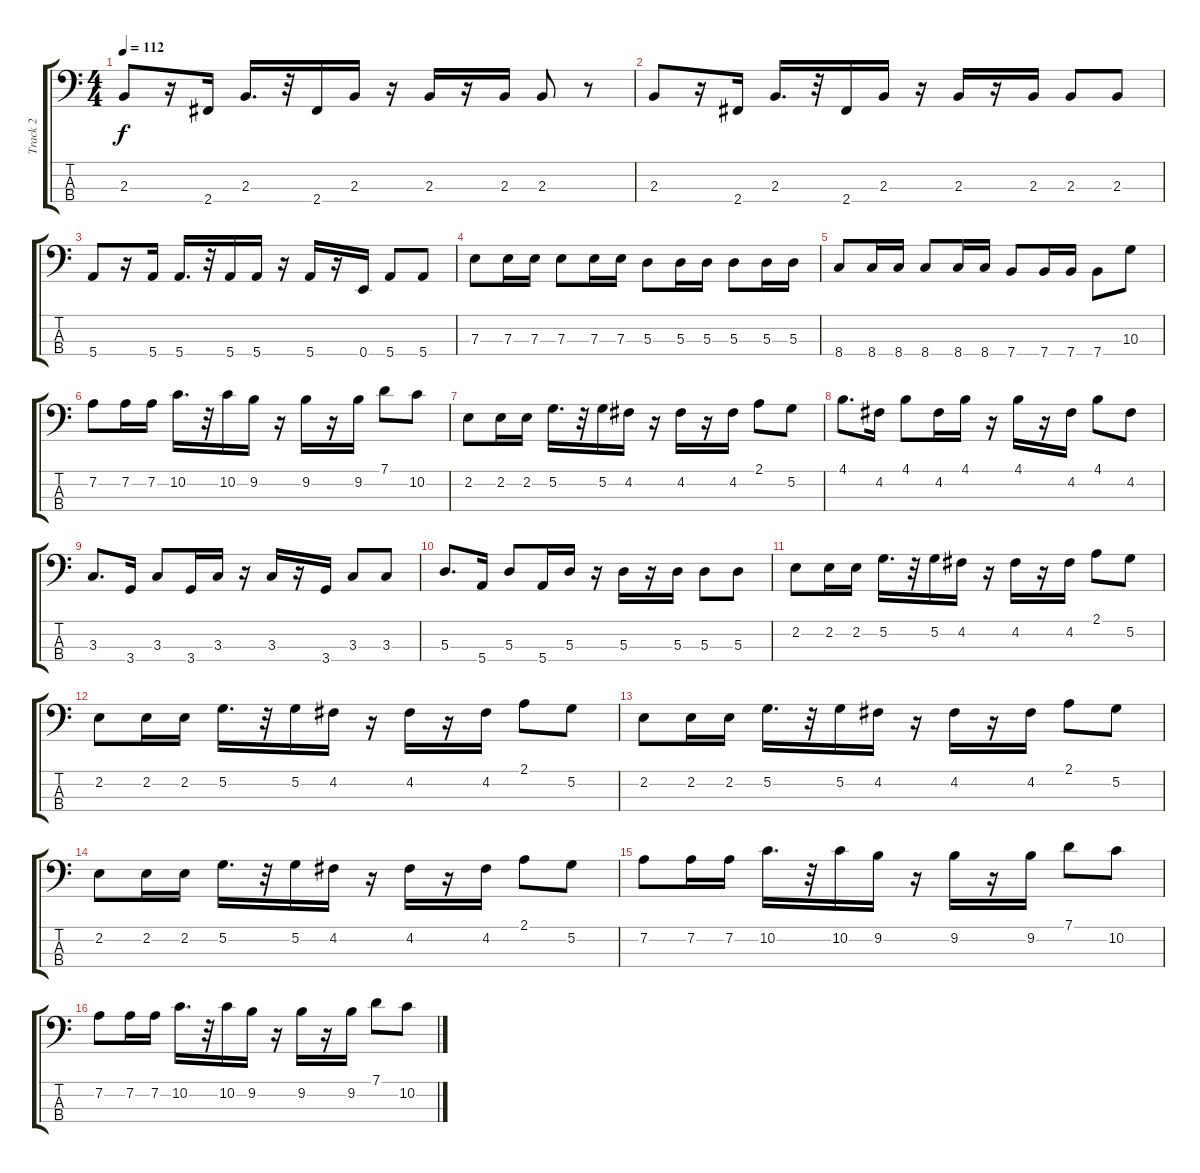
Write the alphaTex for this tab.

\track ("Track 2" "Track 2") {instrument electricbasspick}
\staff {score tabs}
\tuning (G2 D2 A1 E1) {hide}
\ts (4 4)
\tempo 112
\clef f4
\ks c
2.3.8{dy f} r.16 2.4.16 2.3.16{d} r.32 2.4.16 2.3.16 r.16 2.3.16 r.16 2.3.16 2.3.8 r.8 |
2.3.8 r.16 2.4.16 2.3.16{d} r.32 2.4.16 2.3.16 r.16 2.3.16 r.16 2.3.16 2.3.8 2.3.8 |
5.4.8 r.16 5.4.16 5.4.16{d} r.32 5.4.16 5.4.16 r.16 5.4.16 r.16 0.4.16 5.4.8 5.4.8 |
7.3.8 7.3.16 7.3.16 7.3.8 7.3.16 7.3.16 5.3.8 5.3.16 5.3.16 5.3.8 5.3.16 5.3.16 |
8.4.8 8.4.16 8.4.16 8.4.8 8.4.16 8.4.16 7.4.8 7.4.16 7.4.16 7.4.8 10.3.8 |
7.2.8 7.2.16 7.2.16 10.2.16{d} r.32 10.2.16 9.2.16 r.16 9.2.16 r.16 9.2.16 7.1.8 10.2.8 |
2.2.8 2.2.16 2.2.16 5.2.16{d} r.32 5.2.16 4.2.16 r.16 4.2.16 r.16 4.2.16 2.1.8 5.2.8 |
4.1.8{d} 4.2.16 4.1.8 4.2.16 4.1.16 r.16 4.1.16 r.16 4.2.16 4.1.8 4.2.8 |
3.3.8{d} 3.4.16 3.3.8 3.4.16 3.3.16 r.16 3.3.16 r.16 3.4.16 3.3.8 3.3.8 |
5.3.8{d} 5.4.16 5.3.8 5.4.16 5.3.16 r.16 5.3.16 r.16 5.3.16 5.3.8 5.3.8 |
2.2.8 2.2.16 2.2.16 5.2.16{d} r.32 5.2.16 4.2.16 r.16 4.2.16 r.16 4.2.16 2.1.8 5.2.8 |
2.2.8 2.2.16 2.2.16 5.2.16{d} r.32 5.2.16 4.2.16 r.16 4.2.16 r.16 4.2.16 2.1.8 5.2.8 |
2.2.8 2.2.16 2.2.16 5.2.16{d} r.32 5.2.16 4.2.16 r.16 4.2.16 r.16 4.2.16 2.1.8 5.2.8 |
2.2.8 2.2.16 2.2.16 5.2.16{d} r.32 5.2.16 4.2.16 r.16 4.2.16 r.16 4.2.16 2.1.8 5.2.8 |
7.2.8 7.2.16 7.2.16 10.2.16{d} r.32 10.2.16 9.2.16 r.16 9.2.16 r.16 9.2.16 7.1.8 10.2.8 |
7.2.8 7.2.16 7.2.16 10.2.16{d} r.32 10.2.16 9.2.16 r.16 9.2.16 r.16 9.2.16 7.1.8 10.2.8
